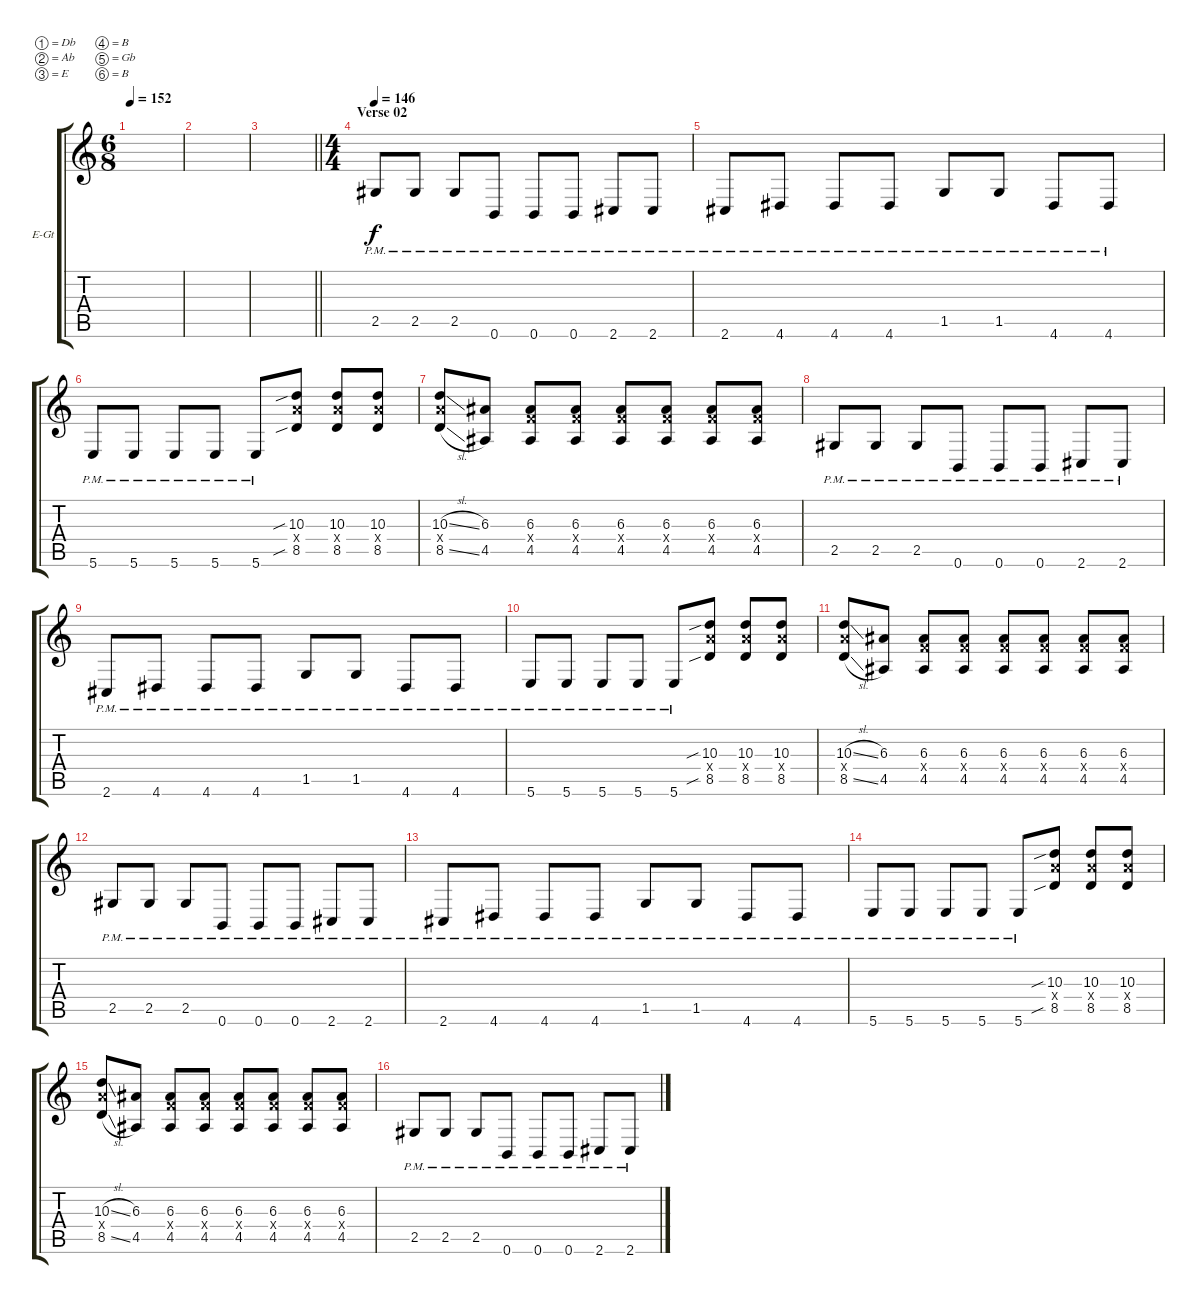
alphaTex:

\bracketExtendMode groupsimilarinstruments
\firstSystemTrackNameOrientation horizontal
\otherSystemsTrackNameOrientation horizontal
\track ("Right guitar" "E-Gt") {instrument overdrivenguitar}
\staff {score tabs}
\tuning (Db4 Ab3 E3 B2 Gb2 B1)
\ts (6 8)
\tempo 152
\clef g2
\ks c
|
|
\barLineRight lightlight
|
\ts (4 4)
\beaming (8 2 2 2 2)
\section ("" "Verse 02")
\tempo 146
2.5{pm}.8 2.5{pm}.8 2.5{pm}.8 0.6{pm}.8 0.6{pm}.8 0.6{pm}.8 2.6{pm}.8 2.6{pm}.8 |
2.6{pm}.8 4.6{pm}.8 4.6{pm}.8 4.6{pm}.8 1.5{pm}.8 1.5{pm}.8 4.6{pm}.8 4.6{pm}.8 |
5.6{pm}.8 5.6{pm}.8 5.6{pm}.8 5.6{pm}.8 5.6{pm}.8 (10.3{sib} 10.4{x} 8.5{sib}).8 (10.3 8.5 10.4{x}).8 (10.3 10.4{x} 8.5).8 |
(10.3{sl} 10.4{x} 8.5{sl}).8 (6.3 4.5).8 (6.3 6.4{x} 4.5).8 (6.3 6.4{x} 4.5).8 (6.3 6.4{x} 4.5).8 (6.3 6.4{x} 4.5).8 (6.3 6.4{x} 4.5).8 (6.3 6.4{x} 4.5).8 |
2.5{pm}.8 2.5{pm}.8 2.5{pm}.8 0.6{pm}.8 0.6{pm}.8 0.6{pm}.8 2.6{pm}.8 2.6{pm}.8 |
2.6{pm}.8 4.6{pm}.8 4.6{pm}.8 4.6{pm}.8 1.5{pm}.8 1.5{pm}.8 4.6{pm}.8 4.6{pm}.8 |
5.6{pm}.8 5.6{pm}.8 5.6{pm}.8 5.6{pm}.8 5.6{pm}.8 (10.3{sib} 10.4{x} 8.5{sib}).8 (10.3 8.5 10.4{x}).8 (10.3 10.4{x} 8.5).8 |
(10.3{sl} 10.4{x} 8.5{sl}).8 (6.3 4.5).8 (6.3 6.4{x} 4.5).8 (6.3 6.4{x} 4.5).8 (6.3 6.4{x} 4.5).8 (6.3 6.4{x} 4.5).8 (6.3 6.4{x} 4.5).8 (6.3 6.4{x} 4.5).8 |
2.5{pm}.8 2.5{pm}.8 2.5{pm}.8 0.6{pm}.8 0.6{pm}.8 0.6{pm}.8 2.6{pm}.8 2.6{pm}.8 |
2.6{pm}.8 4.6{pm}.8 4.6{pm}.8 4.6{pm}.8 1.5{pm}.8 1.5{pm}.8 4.6{pm}.8 4.6{pm}.8 |
5.6{pm}.8 5.6{pm}.8 5.6{pm}.8 5.6{pm}.8 5.6{pm}.8 (10.3{sib} 10.4{x} 8.5{sib}).8 (10.3 8.5 10.4{x}).8 (10.3 10.4{x} 8.5).8 |
(10.3{sl} 10.4{x} 8.5{sl}).8 (6.3 4.5).8 (6.3 6.4{x} 4.5).8 (6.3 6.4{x} 4.5).8 (6.3 6.4{x} 4.5).8 (6.3 6.4{x} 4.5).8 (6.3 6.4{x} 4.5).8 (6.3 6.4{x} 4.5).8 |
2.5{pm}.8 2.5{pm}.8 2.5{pm}.8 0.6{pm}.8 0.6{pm}.8 0.6{pm}.8 2.6{pm}.8 2.6{pm}.8
